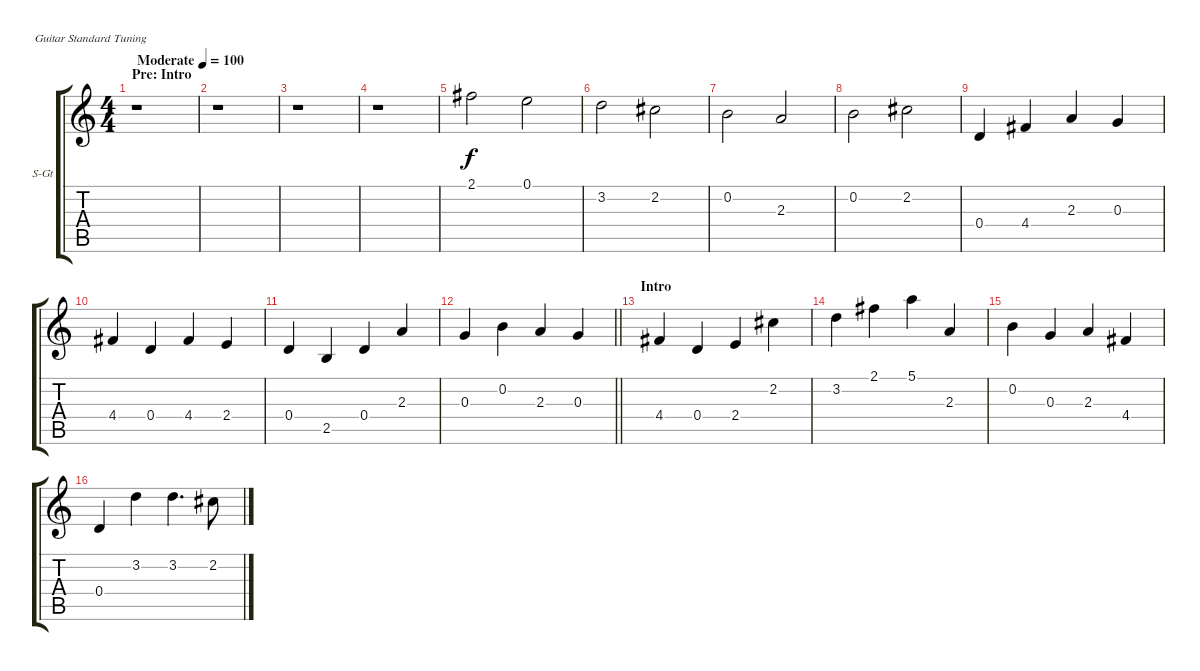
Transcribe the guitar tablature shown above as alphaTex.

\bracketExtendMode groupsimilarinstruments
\firstSystemTrackNameOrientation horizontal
\otherSystemsTrackNameOrientation horizontal
\track ("Violín" "S-Gt") {instrument violin}
\staff {score tabs}
\tuning (E4 B3 G3 D3 A2 E2)
\displaytranspose 12
\ts (4 4)
\beaming (8 2 2 2 2)
\section ("" "Pre: Intro")
\tempo (100 "Moderate")
\clef g2
\ks c
r.1{dy f instrument violin} |
r.1 |
r.1 |
r.1 |
2.1.2 0.1.2 |
3.2.2 2.2.2 |
0.2.2 2.3.2 |
0.2.2 2.2.2 |
0.4.4 4.4.4 2.3.4 0.3.4 |
4.4.4 0.4.4 4.4.4 2.4.4 |
0.4.4 2.5.4 0.4.4 2.3.4 |
\barLineRight lightlight
0.3.4 0.2.4 2.3.4 0.3.4 |
\section ("" "Intro")
4.4.4 0.4.4 2.4.4 2.2.4 |
3.2.4 2.1.4 5.1.4 2.3.4 |
0.2.4 0.3.4 2.3.4 4.4.4 |
0.4.4 3.2.4 3.2.4{d} 2.2.8
